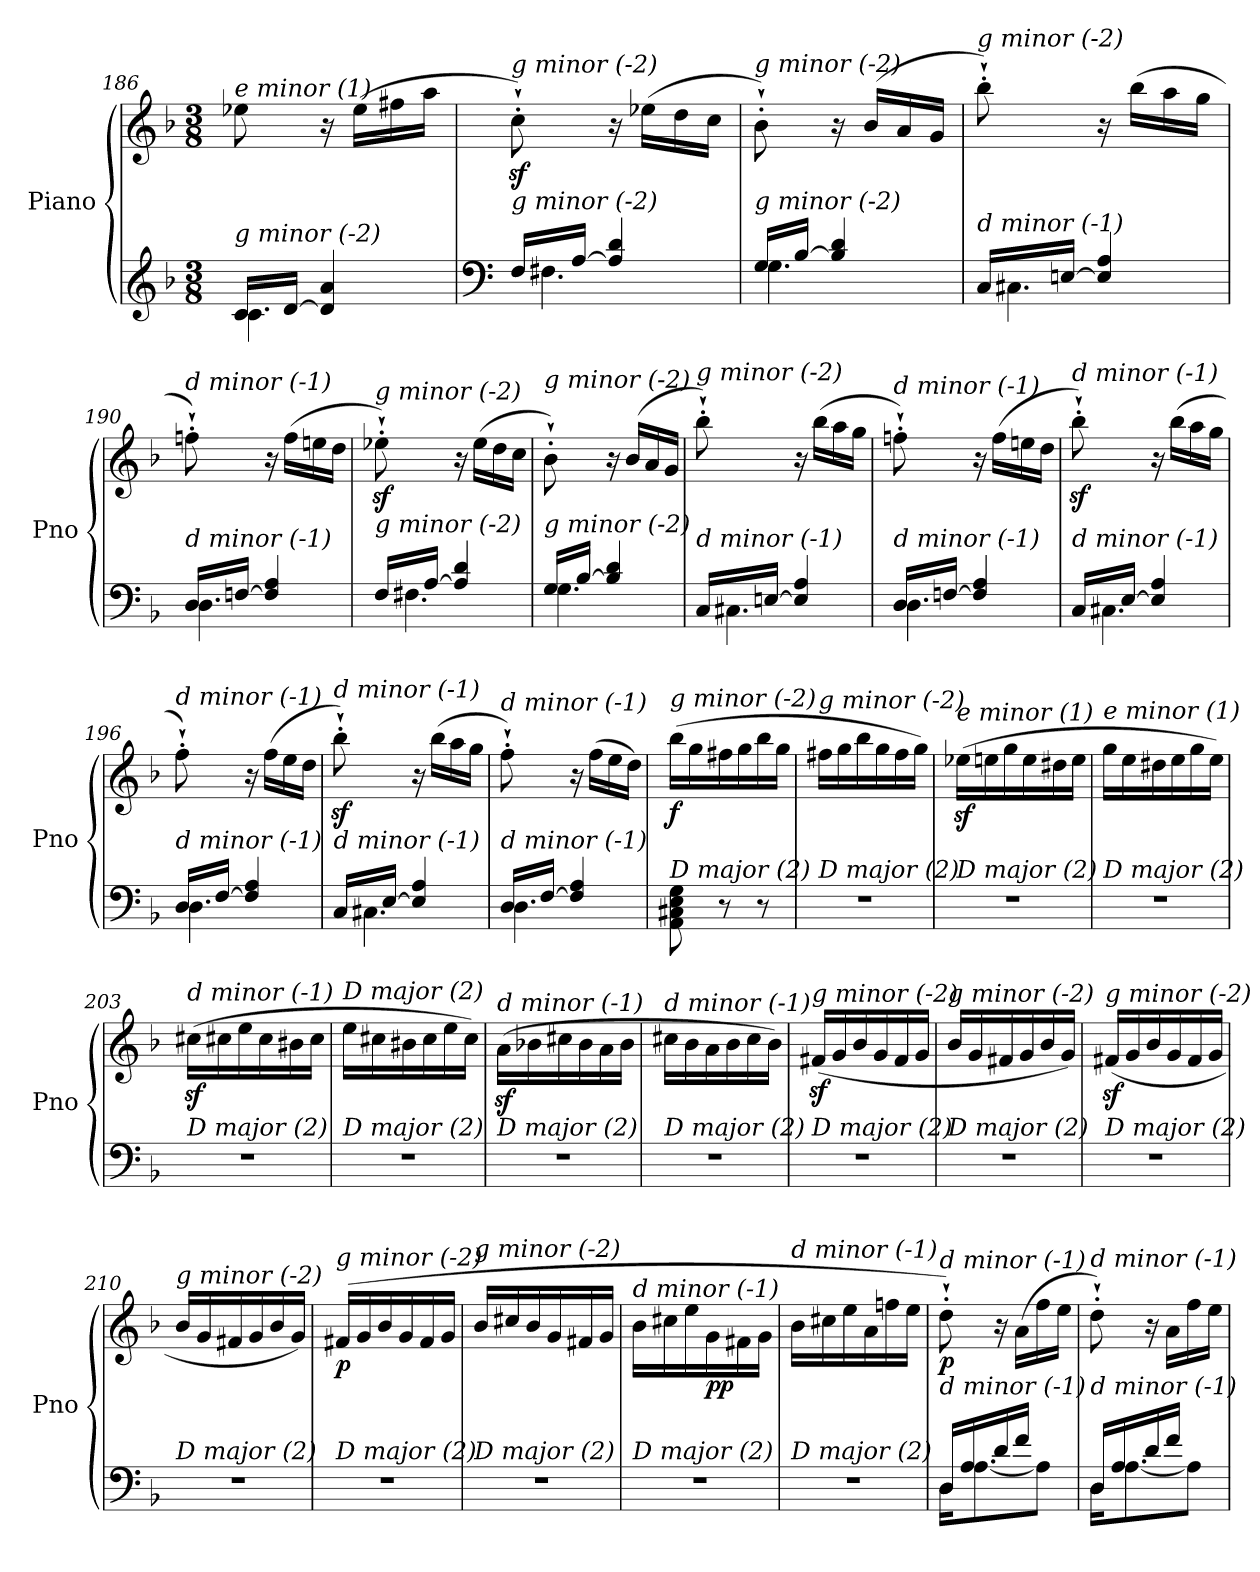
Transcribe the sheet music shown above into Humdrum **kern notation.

**kern	**kern	**dynam
*part1	*part1	*part1
*staff2	*staff1	*staff1/2
*I"Piano	*	*
*I'Pno	*	*
!!LO:LB:g=z
*clefG2	*clefG2	*
*k[b-]	*k[b-]	*
*M3/8	*M3/8	*
=186	=186	=186
*^	*	*
!	!	!LO:TX:i:t=e minor (1)	!
!LO:TX:i:t=g minor (-2)	!	!	!
16c/LL	4.c\	8ee-X\	.
[16d/JJ	.	.	.
4d/] 4a/	.	16r	.
.	.	(>16ee-\LL	.
.	.	16ff#X\	.
.	.	16aa\JJ	.
!!LO:LB:g=z
=187	=187	=187	=187
*clefF4	*	*	*
!	!	!LO:TX:i:t=g minor (-2)	!
!LO:TX:i:t=g minor (-2)	!	!	!
16F/LL	4.F#X\	8ccz<'`\)	.
[16A/JJ	.	.	.
4A/] 4d/	.	16r	.
.	.	(>16ee-X\LL	.
.	.	16dd\	.
.	.	16cc\JJ	.
=188	=188	=188	=188
!	!	!LO:TX:i:t=g minor (-2)	!
!LO:TX:i:t=g minor (-2)	!	!	!
16G/LL	4.G\	8b-'`\)	.
[16B-/JJ	.	.	.
4B-/] 4d/	.	16r	.
.	.	(<16b-/LL	.
.	.	16a/	.
.	.	16g/JJ	.
=189	=189	=189	=189
!	!	!LO:TX:i:t=g minor (-2)	!
!LO:TX:i:t=d minor (-1)	!	!	!
16C/LL	4.C#X\	8bb-'`\)	.
[16En/JJ	.	.	.
4E/] 4A/	.	16r	.
.	.	(>16bb-\LL	.
.	.	16aa\	.
.	.	16gg\JJ	.
=190	=190	=190	=190
!	!	!LO:TX:i:t=d minor (-1)	!
!LO:TX:i:t=d minor (-1)	!	!	!
16D/LL	4.D\	8ffn'`\)	.
[16Fn/JJ	.	.	.
4F/] 4A/	.	16r	.
.	.	(>16ff\LL	.
.	.	16een\	.
.	.	16dd\JJ	.
!!LO:LB:g=z
=191	=191	=191	=191
!	!	!LO:TX:i:t=g minor (-2)	!
!LO:TX:i:t=g minor (-2)	!	!	!
16F/LL	4.F#X\	8ee-Xz<'`\)	.
[16A/JJ	.	.	.
4A/] 4d/	.	16r	.
.	.	(>16ee-\LL	.
.	.	16dd\	.
.	.	16cc\JJ	.
!!LO:PB:g=z
=192	=192	=192	=192
!	!	!LO:TX:i:t=g minor (-2)	!
!LO:TX:i:t=g minor (-2)	!	!	!
16G/LL	4.G\	8b-'`\)	.
[16B-/JJ	.	.	.
4B-/] 4d/	.	16r	.
.	.	(>16b-/LL	.
.	.	16a/	.
.	.	16g/JJ	.
=193	=193	=193	=193
!	!	!LO:TX:i:t=g minor (-2)	!
!LO:TX:i:t=d minor (-1)	!	!	!
16C/LL	4.C#X\	8bb-'`\)	.
[16En/JJ	.	.	.
4E/] 4A/	.	16r	.
.	.	(>16bb-\LL	.
.	.	16aa\	.
.	.	16gg\JJ	.
=194	=194	=194	=194
!	!	!LO:TX:i:t=d minor (-1)	!
!LO:TX:i:t=d minor (-1)	!	!	!
16D/LL	4.D\	8ffn'`\)	.
[16Fn/JJ	.	.	.
4F/] 4A/	.	16r	.
.	.	(>16ff\LL	.
.	.	16een\	.
.	.	16dd\JJ	.
=195	=195	=195	=195
!	!	!LO:TX:i:t=d minor (-1)	!
!LO:TX:i:t=d minor (-1)	!	!	!
16C/LL	4.C#X\	8bb-z<'`\)	.
[16E/JJ	.	.	.
4E/] 4A/	.	16r	.
.	.	(>16bb-\LL	.
.	.	16aa\	.
.	.	16gg\JJ	.
=196	=196	=196	=196
!	!	!LO:TX:i:t=d minor (-1)	!
!LO:TX:i:t=d minor (-1)	!	!	!
16D/LL	4.D\	8ff'`\)	.
[16F/JJ	.	.	.
4F/] 4A/	.	16r	.
.	.	(>16ff\LL	.
.	.	16ee\	.
.	.	16dd\JJ	.
!!LO:LB:g=z
=197	=197	=197	=197
!	!	!LO:TX:i:t=d minor (-1)	!
!LO:TX:i:t=d minor (-1)	!	!	!
16C/LL	4.C#X\	8bb-z<'`\)	.
[16E/JJ	.	.	.
4E/] 4A/	.	16r	.
.	.	(>16bb-\LL	.
.	.	16aa\	.
.	.	16gg\JJ	.
=198	=198	=198	=198
!	!	!LO:TX:i:t=d minor (-1)	!
!LO:TX:i:t=d minor (-1)	!	!	!
16D/LL	4.D\	8ff'`\)	.
[16F/JJ	.	.	.
4F/] 4A/	.	16r	.
.	.	(>16ff\LL	.
.	.	16ee\	.
.	.	16dd\JJ)	.
*v	*v	*	*
=199	=199	=199
!	!LO:TX:i:t=g minor (-2)	!
!LO:TX:i:t=D major (2)	!	!
!	!	!LO:DY:b
8AA\ 8C#X\ 8E\ 8G\	(>16bb-\LL	f
.	16gg\	.
8r	16ff#X\	.
.	16gg\	.
8r	16bb-\	.
.	16gg\JJ	.
=200	=200	=200
!	!LO:TX:i:t=g minor (-2)	!
!LO:TX:i:t=D major (2)	!	!
4.r	16ff#X\LL	.
.	16gg\	.
.	16bb-\	.
.	16gg\	.
.	16ff#\	.
.	16gg\JJ)	.
=201	=201	=201
!	!LO:TX:i:t=e minor (1)	!
!LO:TX:i:t=D major (2)	!	!
4.r	(>16ee-Xz<i\LL	.
.	16ee\	.
.	16gg\	.
.	16ee\	.
.	16dd#j\	.
.	16ee\JJ	.
!!LO:LB:g=z
=202	=202	=202
!	!LO:TX:i:t=e minor (1)	!
!LO:TX:i:t=D major (2)	!	!
4.r	16gg\LL	.
.	16ee\	.
.	16dd#Xj\	.
.	16ee\	.
.	16gg\	.
.	16ee\JJ)	.
=203	=203	=203
!	!LO:TX:i:t=d minor (-1)	!
!LO:TX:i:t=D major (2)	!	!
4.r	(>16cc#Xz<i\LL	.
.	16cc#X\	.
.	16ee\	.
.	16cc#\	.
.	16b#j\	.
.	16cc#\JJ	.
=204	=204	=204
!	!LO:TX:i:t=D major (2)	!
!LO:TX:i:t=D major (2)	!	!
4.r	16ee\LL	.
.	16cc#X\	.
.	16b#Xj\	.
.	16cc#\	.
.	16ee\	.
.	16cc#\JJ)	.
=205	=205	=205
!	!LO:TX:i:t=d minor (-1)	!
!LO:TX:i:t=D major (2)	!	!
4.r	(>16az<\LL	.
.	16b-X\	.
.	16cc#X\	.
.	16b-\	.
.	16a\	.
.	16b-\JJ	.
=206	=206	=206
!	!LO:TX:i:t=d minor (-1)	!
!LO:TX:i:t=D major (2)	!	!
4.r	16cc#X\LL	.
.	16b-\	.
.	16a\	.
.	16b-\	.
.	16cc#\	.
.	16b-\JJ)	.
!!LO:LB:g=z
=207	=207	=207
!	!LO:TX:i:t=g minor (-2)	!
!LO:TX:i:t=D major (2)	!	!
4.r	(>16f#Xz</LL	.
.	16g/	.
.	16b-/	.
.	16g/	.
.	16f#/	.
.	16g/JJ	.
=208	=208	=208
!	!LO:TX:i:t=g minor (-2)	!
!LO:TX:i:t=D major (2)	!	!
4.r	16b-/LL	.
.	16g/	.
.	16f#X/	.
.	16g/	.
.	16b-/	.
.	16g/JJ)	.
=209	=209	=209
!	!LO:TX:i:t=g minor (-2)	!
!LO:TX:i:t=D major (2)	!	!
4.r	(>16f#Xz</LL	.
.	16g/	.
.	16b-/	.
.	16g/	.
.	16f#/	.
.	16g/JJ	.
=210	=210	=210
!	!LO:TX:i:t=g minor (-2)	!
!LO:TX:i:t=D major (2)	!	!
4.r	16b-/LL	.
.	16g/	.
.	16f#X/	.
.	16g/	.
.	16b-/	.
.	16g/JJ)	.
=211	=211	=211
!	!LO:TX:i:t=g minor (-2)	!
!LO:TX:i:t=D major (2)	!	!
!	!	!LO:DY:b
4.r	(>16f#X/LL	p
.	16g/	.
.	16b-/	.
.	16g/	.
.	16f#/	.
.	16g/JJ	.
!!LO:LB:g=z
=212	=212	=212
!	!LO:TX:i:t=g minor (-2)	!
!LO:TX:i:t=D major (2)	!	!
!	!	!LO:DY:b
4.r	16b-/LL	other-dynamics
.	16cc#X/	.
.	16b-/	.
.	16g/	.
.	16f#X/	.
.	16g/JJ	.
=213	=213	=213
!	!LO:TX:i:t=d minor (-1)	!
!LO:TX:i:t=D major (2)	!	!
4.r	16b-\LL	.
.	16cc#X\	.
.	16ee\	.
!	!	!LO:DY:b
.	16g\	pp
.	16f#X\	.
.	16g\JJ	.
=214	=214	=214
!	!LO:TX:i:t=d minor (-1)	!
!LO:TX:i:t=D major (2)	!	!
4.r	16b-\LL	.
.	16cc#X\	.
.	16ee\	.
.	16a\	.
.	16ffn\	.
.	16ee\JJ	.
=215	=215	=215
*^	*	*
!	!	!LO:TX:i:t=d minor (-1)	!
!LO:TX:i:t=d minor (-1)	!	!	!
!	!	!	!LO:DY:b
16D/LL	16D\KL	8dd'`\)	p
16A/	[8.A\	.	.
16d/	.	16r	.
16f/JJ	.	(>16a\LL	.
8ryy	8A\J]	16ff\	.
.	.	16ee\JJ	.
=216	=216	=216	=216
!	!	!LO:TX:i:t=d minor (-1)	!
!LO:TX:i:t=d minor (-1)	!	!	!
16D/LL	16D\KL	8dd'`\)	.
16A/	[8.A\	.	.
16d/	.	16r	.
16f/JJ	.	16a\LL	.
8ryy	8A\J]	16ff\	.
.	.	16ee\JJ	.
*v	*v	*	*
=	=	=
*-	*-	*-
